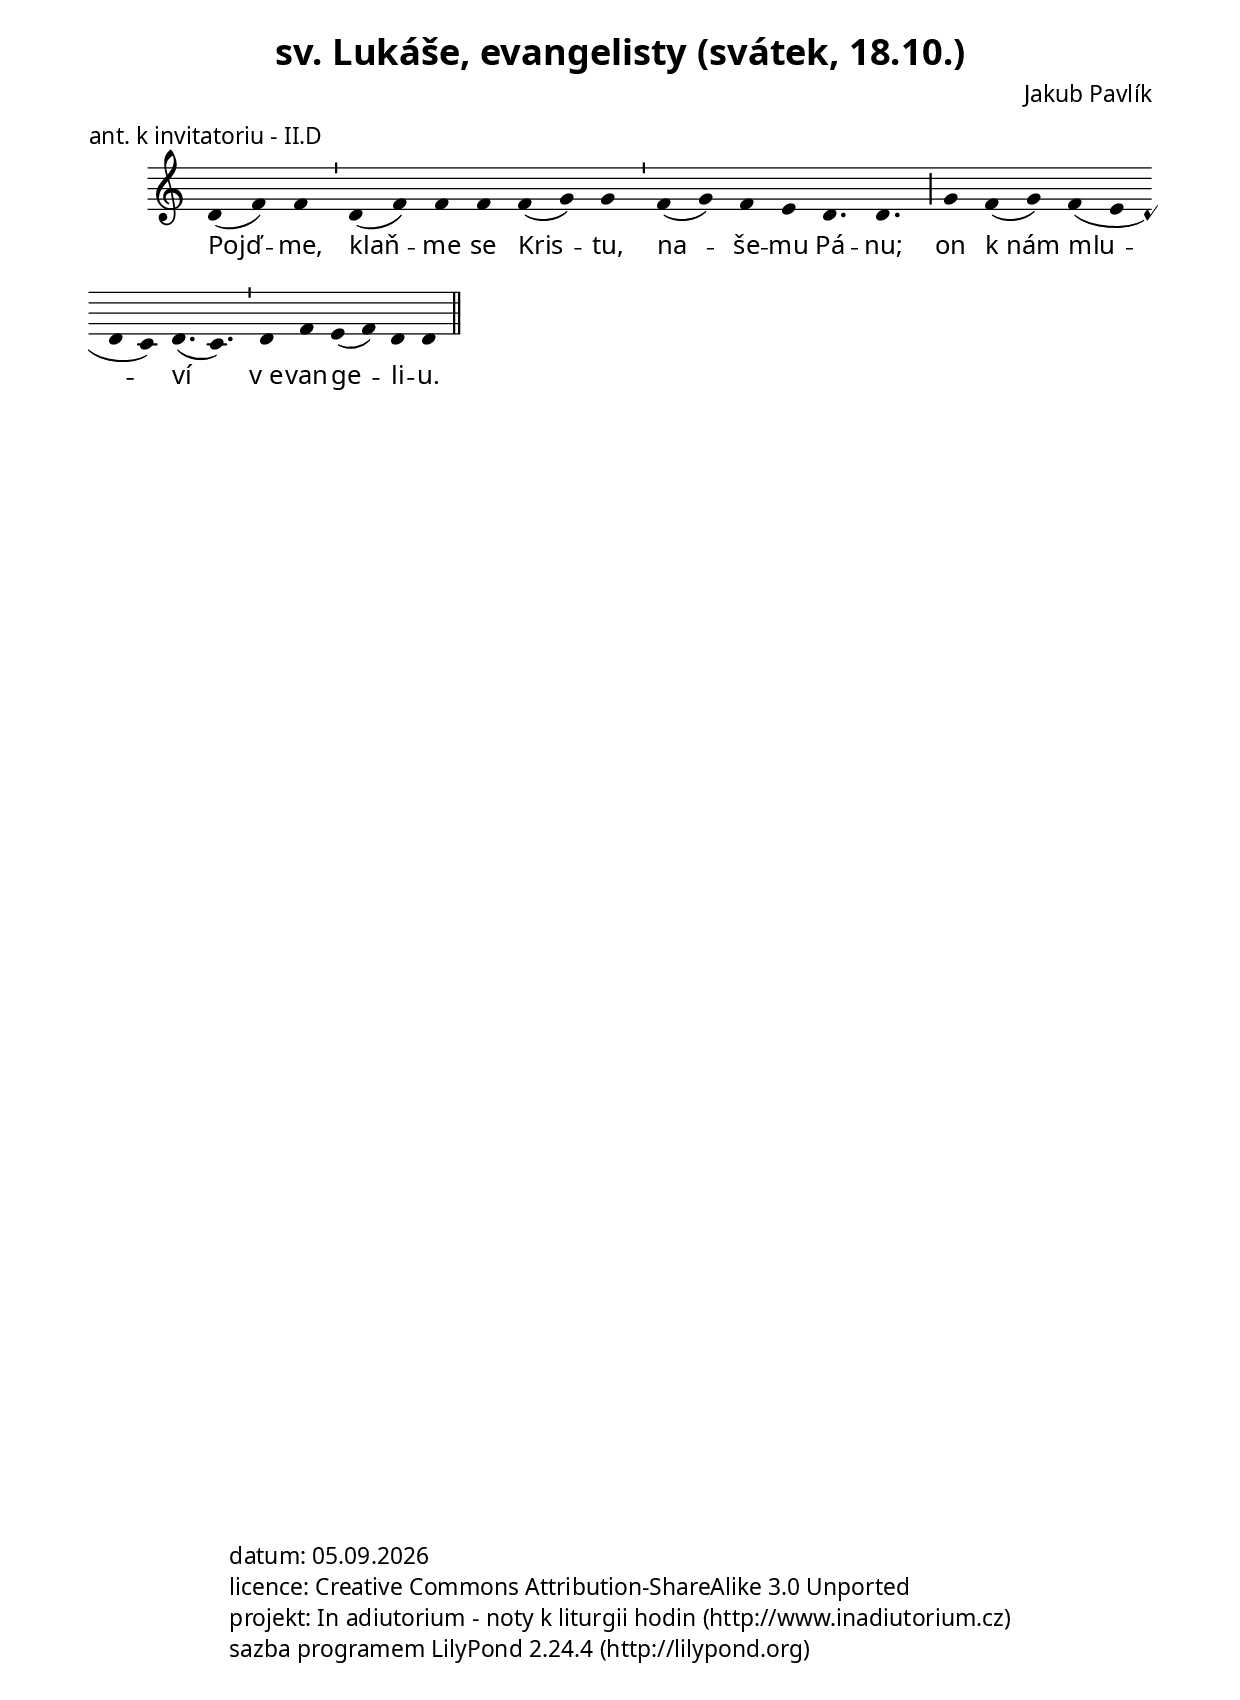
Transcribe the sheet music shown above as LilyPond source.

\version "2.15.37"

\header {
  title = "sv. Lukáše, evangelisty (svátek, 18.10.)"
  composer = "Jakub Pavlík"
}

\include "../spolecne.ly"

\score {
  \relative c' {
    \choralniRezim
    d4( f) f \barMin
    d( f) f f f( g) g \barMin f( g) f e d4. d \barMaior
    g4 f( g) f( e d c) d4.( c) \barMin d4 f e( f) d d \barFinalis
  }
  \addlyrics {
    Pojď -- me, klaň -- me se Kris -- tu, na -- še -- mu Pá -- nu;
    on k_nám mlu -- ví v_e -- van -- ge -- li -- u.
  }
  \header {
    quid = "ant. k invitatoriu"
    modus = "II"
    differentia = "D"
    psalmus = ""
    id = ""
    fons = "evangelista Marek, 25.4."
    piece = \markup {\sestavTitulekBezZalmu}
  }
}

\score {
  \relative c' {
    \choralniRezim
    
  }
  \addlyrics {
    E -- van -- ge -- lis -- ta Lu -- káš 
    hlá -- sal ra -- dost -- nou zvěst 
    o mi -- lo -- srd -- né lás -- ce na -- še -- ho Bo -- ha,
    s_kte -- rou nás na -- vští -- vil ten,
    kte -- rý vy -- chá -- zí z_vý -- sos -- ti.
  }
  \header {
    quid = "ant. k Benedictus"
    modus = ""
    differentia = "" 
    psalmus = ""
    id = ""
    piece = \markup {\sestavTitulekBezZalmu}
  }
}

\score {
  \relative c' {
    \choralniRezim
    
  }
  \addlyrics {
    Sva -- tý Lu -- káš na -- psal e -- van -- ge -- li -- um
    o do -- bro -- tě a mi -- lo -- sr -- den -- ství Bo -- ží -- ho Sy -- na;
    pro -- to ho dnes chvá -- lí ce -- lá cír -- kev.
  }
  \header {
    quid = "ant. k Magnificat"
    modus = ""
    differentia = "" 
    psalmus = ""
    id = ""
    piece = \markup {\sestavTitulekBezZalmu}
  }
}